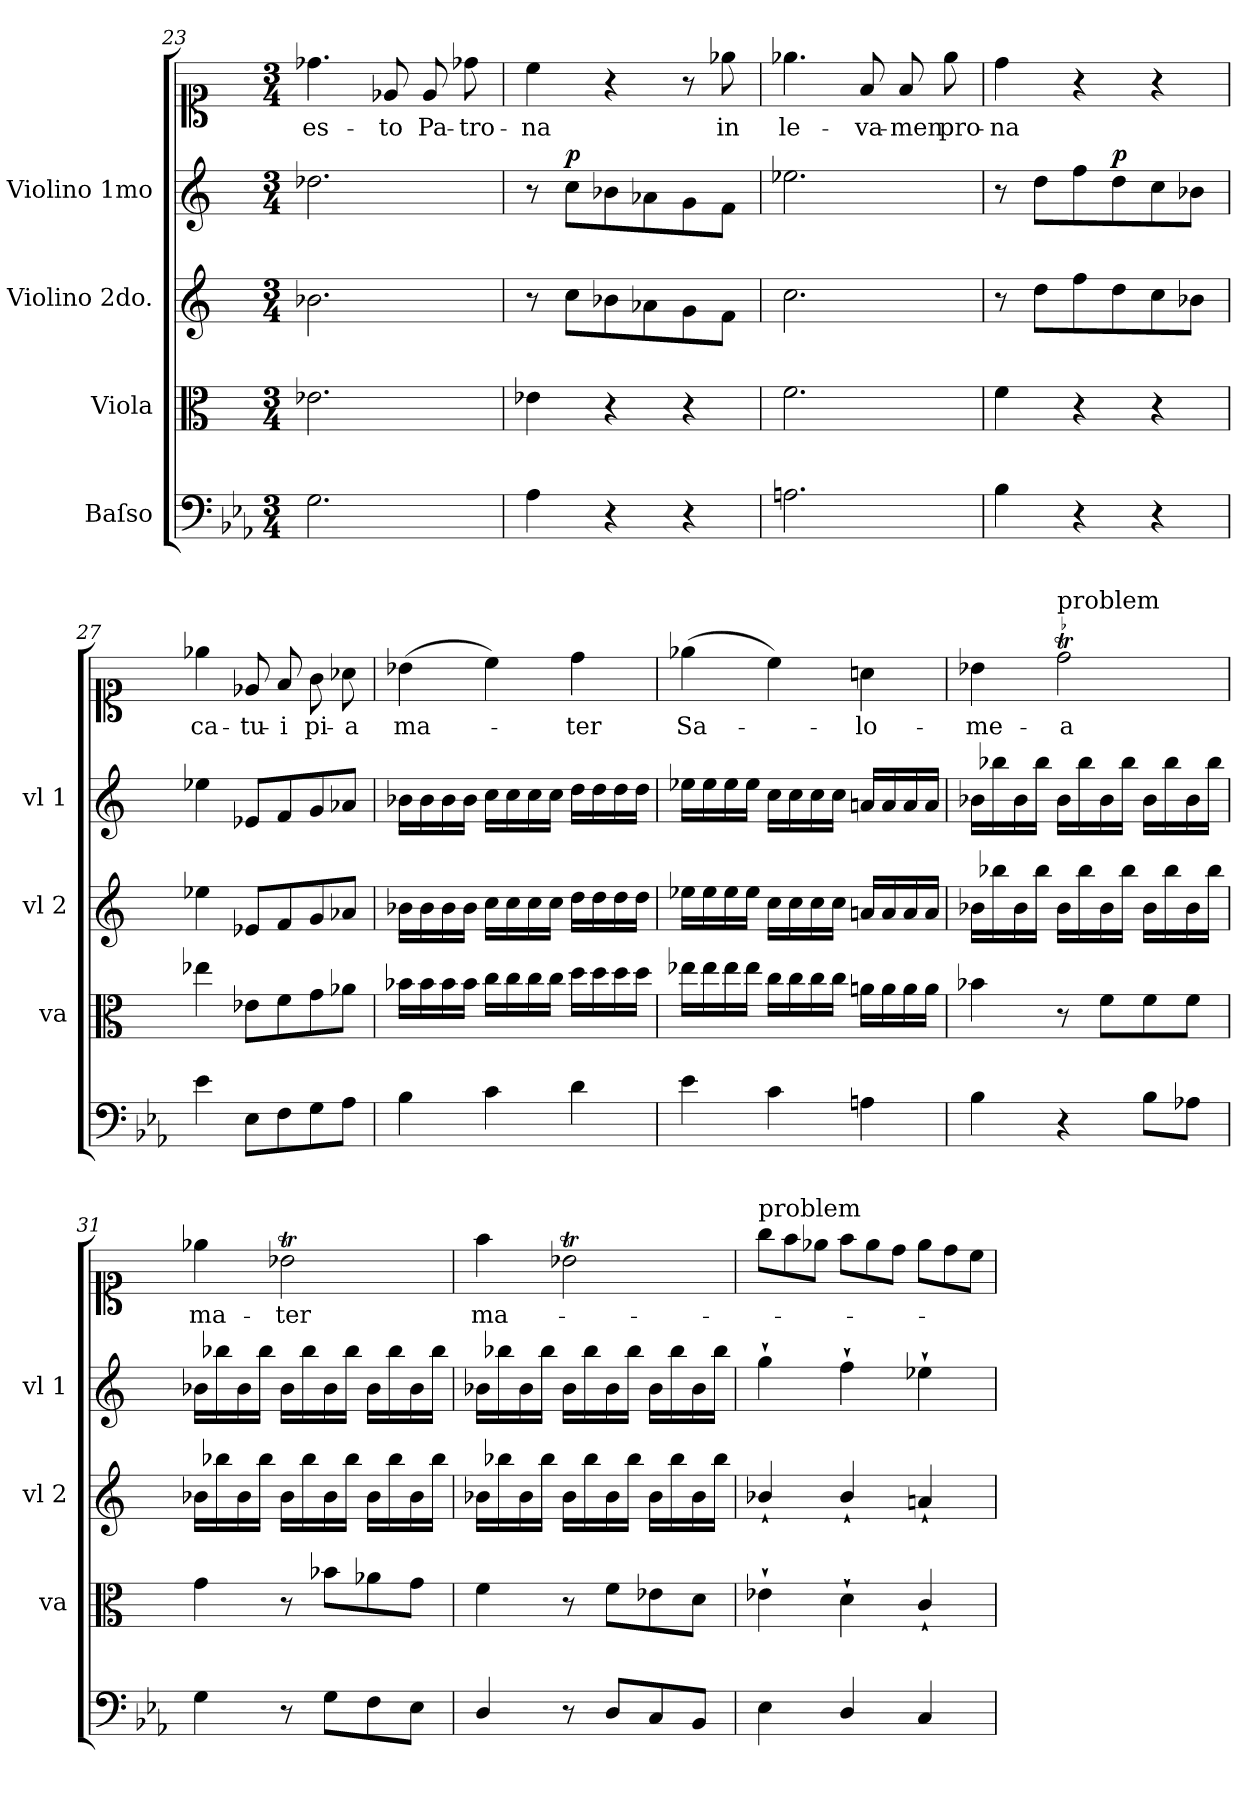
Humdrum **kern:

**kern	**kern	**dynam	**kern	**dynam	**kern	**dynam	**kern	**text
*part5	*part4	*part4	*part3	*part3	*part2	*part2	*part1	*part1
*staff5	*staff4	*staff4	*staff3	*staff3	*staff2	*staff2	*staff1	*staff1
*I"Baſso	*I"Viola	*	*I"Violino 2do.	*	*I"Violino 1mo	*	*	*
*	*I'va	*	*I'vl 2	*	*I'vl 1	*	*	*
*clefF4	*clefC3	*	*clefG2	*	*clefG2	*	*clefC1	*
*k[b-e-a-]	*	*	*	*	*	*	*	*
*M3/4	*M3/4	*	*M3/4	*	*M3/4	*	*M3/4	*
=23	=23	=23	=23	=23	=23	=23	=23	=23
!	!	!LO:DY:a	!	!LO:DY:a	!	!	!	!
2.G\	2.e-\	forte	2.b-\	forte	2.dd-X\	.	4.dd-X\	es-
.	.	.	.	.	.	.	8e-/	-to
.	.	.	.	.	.	.	8e-/	Pa-
.	.	.	.	.	.	.	8dd-X\	-tro-
=24	=24	=24	=24	=24	=24	=24	=24	=24
4A-\	4e-\	.	8r	.	8r	.	4cc\	-na
!	!	!	!	!	!	!LO:DY:a	!	!
.	.	.	8cc\L	.	8cc\L	p	.	.
4r	4r	.	8b-\	.	8b-\	.	4r	.
.	.	.	8a-\	.	8a-\	.	.	.
4r	4r	.	8g\	.	8g\	.	8r	.
.	.	.	8f\J	.	8f\J	.	8ee-\	in
=25	=25	=25	=25	=25	=25	=25	=25	=25
!	!	!	!	!	!	!LO:DY:a	!	!
2.An\	2.f\	.	2.cc\	.	2.ee-\	fo	4.ee-\	le-
.	.	.	.	.	.	.	8f/	-va-
.	.	.	.	.	.	.	8f/	-men
.	.	.	.	.	.	.	8ee-\	pro-
=26	=26	=26	=26	=26	=26	=26	=26	=26
4B-\	4f\	.	8r	.	8r	.	4dd\	-na
.	.	.	8dd\L	.	8dd\L	.	.	.
4r	4r	.	8ff\	.	8ff\	.	4r	.
!	!	!	!	!	!	!LO:DY:a	!	!
.	.	.	8dd\	.	8dd\	p	.	.
4r	4r	.	8cc\	.	8cc\	.	4r	.
.	.	.	8b-\J	.	8b-\J	.	.	.
=27	=27	=27	=27	=27	=27	=27	=27	=27
4e-\	4ee-\	.	4ee-\	.	4ee-\	.	4ee-\	ca-
8E-\L	8e-\L	.	8e-/L	.	8e-/L	.	8e-/	-tu-
8F\	8f\	.	8f/	.	8f/	.	8f/	-i
8G\	8g\	.	8g/	.	8g/	.	8g\	pi-
8A-\J	8a-\J	.	8a-/J	.	8a-/J	.	8a-\	-a
=28	=28	=28	=28	=28	=28	=28	=28	=28
4B-\	16b-\LL	.	16b-\LL	.	16b-\LL	.	(4b-\	ma-
.	16b-\	.	16b-\	.	16b-\	.	.	.
.	16b-\	.	16b-\	.	16b-\	.	.	.
.	16b-\JJ	.	16b-\JJ	.	16b-\JJ	.	.	.
4c\	16cc\LL	.	16cc\LL	.	16cc\LL	.	4cc\)	.
.	16cc\	.	16cc\	.	16cc\	.	.	.
.	16cc\	.	16cc\	.	16cc\	.	.	.
.	16cc\JJ	.	16cc\JJ	.	16cc\JJ	.	.	.
4d\	16dd\LL	.	16dd\LL	.	16dd\LL	.	4dd\	-ter
.	16dd\	.	16dd\	.	16dd\	.	.	.
.	16dd\	.	16dd\	.	16dd\	.	.	.
.	16dd\JJ	.	16dd\JJ	.	16dd\JJ	.	.	.
=29	=29	=29	=29	=29	=29	=29	=29	=29
4e-\	16ee-\LL	.	16ee-\LL	.	16ee-\LL	.	(4ee-\	Sa-
.	16ee-\	.	16ee-\	.	16ee-\	.	.	.
.	16ee-\	.	16ee-\	.	16ee-\	.	.	.
.	16ee-\JJ	.	16ee-\JJ	.	16ee-\JJ	.	.	.
4c\	16cc\LL	.	16cc\LL	.	16cc\LL	.	4cc\)	.
.	16cc\	.	16cc\	.	16cc\	.	.	.
.	16cc\	.	16cc\	.	16cc\	.	.	.
.	16cc\JJ	.	16cc\JJ	.	16cc\JJ	.	.	.
4An\	16an\LL	.	16an/LL	.	16an/LL	.	4an\	-lo-
.	16a\	.	16a/	.	16a/	.	.	.
.	16a\	.	16a/	.	16a/	.	.	.
.	16a\JJ	.	16a/JJ	.	16a/JJ	.	.	.
=30	=30	=30	=30	=30	=30	=30	=30	=30
4B-\	4b-\	.	16b-\LL	.	16b-\LL	.	4b-\	-me-
.	.	.	16bb-\	.	16bb-\	.	.	.
.	.	.	16b-\	.	16b-\	.	.	.
.	.	.	16bb-\JJ	.	16bb-\JJ	.	.	.
!	!	!	!	!	!	!	!LO:TX:a:t=problem	!
4r	8r	.	16b-\LL	.	16b-\LL	.	2ddt\	-a
.	.	.	16bb-\	.	16bb-\	.	.	.
.	8f\L	.	16b-\	.	16b-\	.	.	.
.	.	.	16bb-\JJ	.	16bb-\JJ	.	.	.
8B-\L	8f\	.	16b-\LL	.	16b-\LL	.	.	.
.	.	.	16bb-\	.	16bb-\	.	.	.
8A-X\J	8f\J	.	16b-\	.	16b-\	.	.	.
.	.	.	16bb-\JJ	.	16bb-\JJ	.	.	.
=31	=31	=31	=31	=31	=31	=31	=31	=31
4G\	4g\	.	16b-\LL	.	16b-\LL	.	4ee-\	ma-
.	.	.	16bb-\	.	16bb-\	.	.	.
.	.	.	16b-\	.	16b-\	.	.	.
.	.	.	16bb-\JJ	.	16bb-\JJ	.	.	.
8r	8r	.	16b-\LL	.	16b-\LL	.	2b-T\	-ter
.	.	.	16bb-\	.	16bb-\	.	.	.
8G\L	8b-\L	.	16b-\	.	16b-\	.	.	.
.	.	.	16bb-\JJ	.	16bb-\JJ	.	.	.
8F\	8a-X\	.	16b-\LL	.	16b-\LL	.	.	.
.	.	.	16bb-\	.	16bb-\	.	.	.
8E-\J	8g\J	.	16b-\	.	16b-\	.	.	.
.	.	.	16bb-\JJ	.	16bb-\JJ	.	.	.
=32	=32	=32	=32	=32	=32	=32	=32	=32
4D/	4f\	.	16b-\LL	.	16b-\LL	.	4ff\	ma-
.	.	.	16bb-\	.	16bb-\	.	.	.
.	.	.	16b-\	.	16b-\	.	.	.
.	.	.	16bb-\JJ	.	16bb-\JJ	.	.	.
8r	8r	.	16b-\LL	.	16b-\LL	.	2b-T\	.
.	.	.	16bb-\	.	16bb-\	.	.	.
8D/L	8f\L	.	16b-\	.	16b-\	.	.	.
.	.	.	16bb-\JJ	.	16bb-\JJ	.	.	.
8C/	8e-\	.	16b-\LL	.	16b-\LL	.	.	.
.	.	.	16bb-\	.	16bb-\	.	.	.
8BB-/J	8d\J	.	16b-\	.	16b-\	.	.	.
.	.	.	16bb-\JJ	.	16bb-\JJ	.	.	.
=33	=33	=33	=33	=33	=33	=33	=33	=33
*	*	*	*	*	*	*	*Xtuplet	*
!	!	!	!	!	!	!	!LO:TX:a:t=problem	!
4E-\	4e-`\	.	4b-`/	.	4gg`\	.	12gg\L	.
.	.	.	.	.	.	.	12ff\	.
.	.	.	.	.	.	.	12ee-\J	.
4D/	4d`\	.	4b-`/	.	4ff`\	.	12ff\L	.
.	.	.	.	.	.	.	12ee-\	.
.	.	.	.	.	.	.	12dd\J	.
4C/	4c`/	.	4an`/	.	4ee-`\	.	12ee-\L	.
.	.	.	.	.	.	.	12dd\	.
.	.	.	.	.	.	.	12cc\J	.
=	=	=	=	=	=	=	=	=
*-	*-	*-	*-	*-	*-	*-	*-	*-
